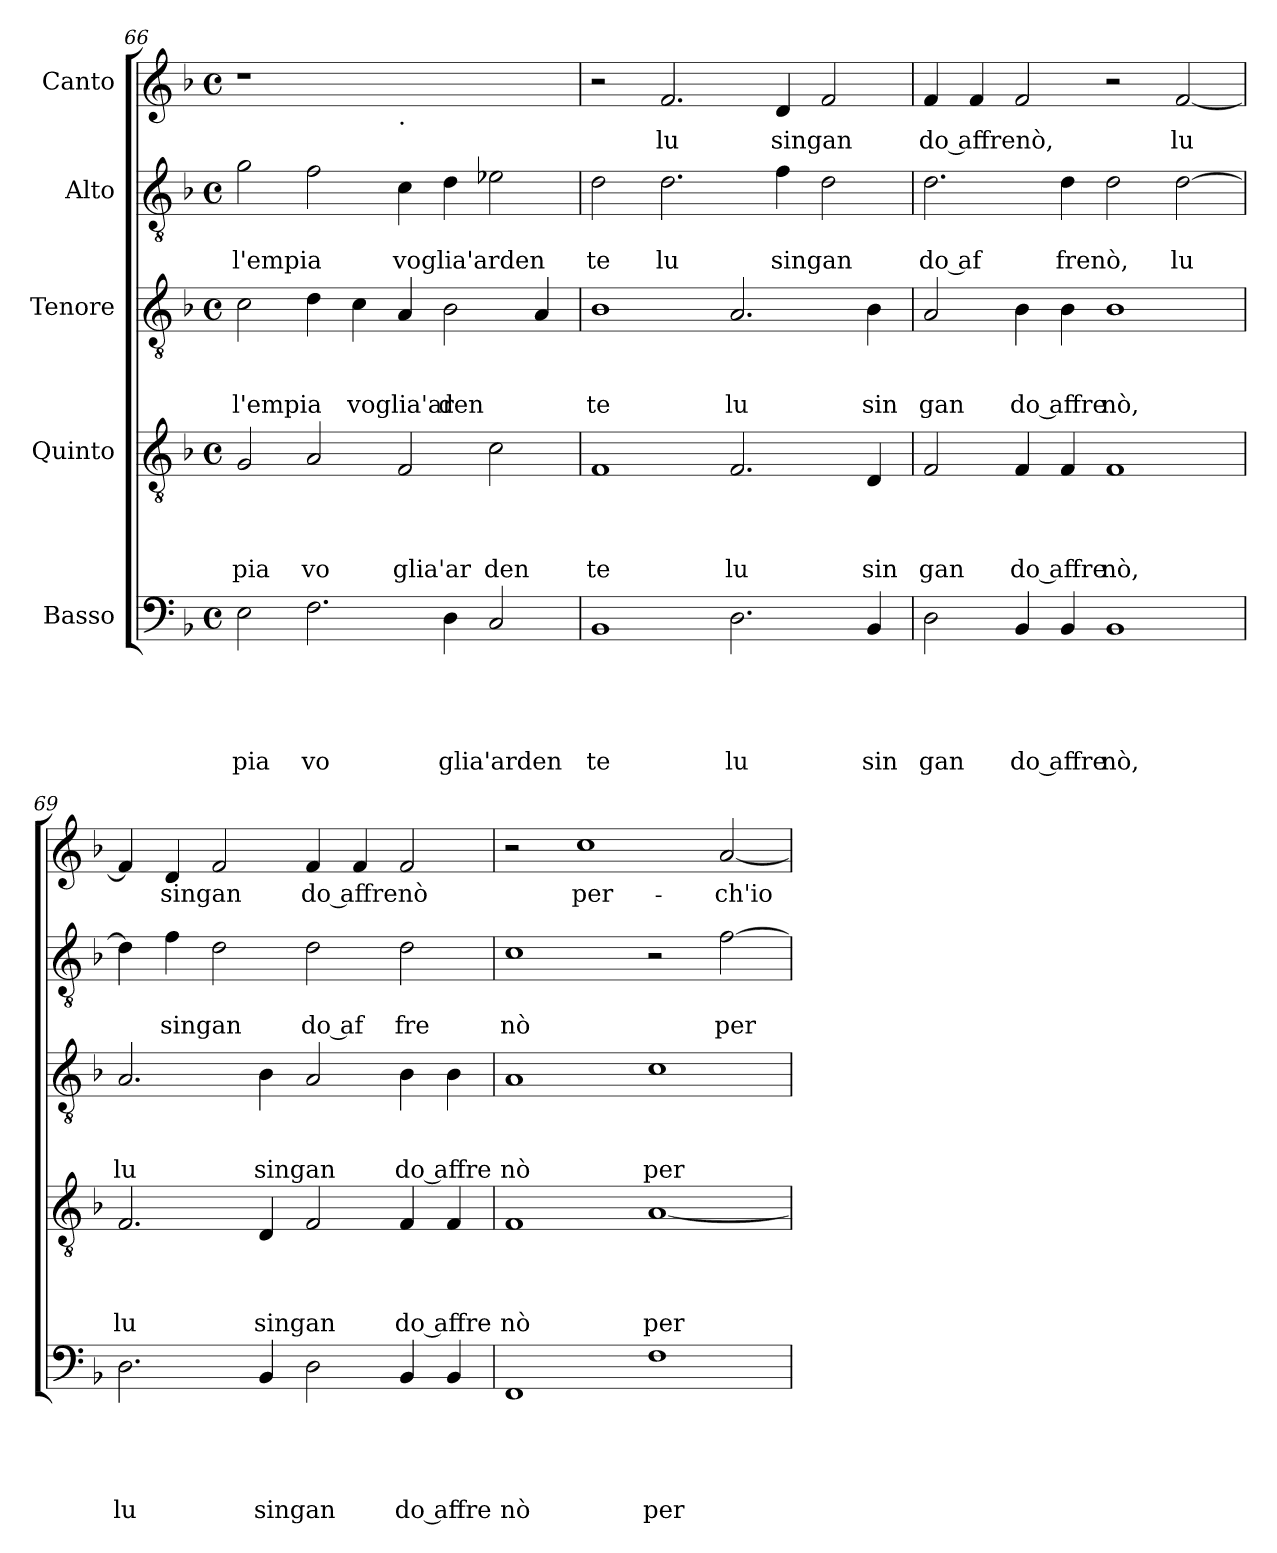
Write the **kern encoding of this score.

**kern	**text	**text	**text	**text	**text	**kern	**text	**text	**text	**text	**kern	**text	**text	**text	**kern	**text	**text	**kern	**text
*part5	*part5	*part5	*part5	*part5	*part5	*part4	*part4	*part4	*part4	*part4	*part3	*part3	*part3	*part3	*part2	*part2	*part2	*part1	*part1
*staff5	*staff5	*staff5	*staff5	*staff5	*staff5	*staff4	*staff4	*staff4	*staff4	*staff4	*staff3	*staff3	*staff3	*staff3	*staff2	*staff2	*staff2	*staff1	*staff1
*I"Basso	*	*	*	*	*	*I"Quinto	*	*	*	*	*I"Tenore	*	*	*	*I"Alto	*	*	*I"Canto	*
*clefF4	*	*	*	*	*	*clefGv2	*	*	*	*	*clefGv2	*	*	*	*clefGv2	*	*	*clefG2	*
*k[b-]	*	*	*	*	*	*k[b-]	*	*	*	*	*k[b-]	*	*	*	*k[b-]	*	*	*k[b-]	*
*F:	*	*	*	*	*	*F:	*	*	*	*	*F:	*	*	*	*F:	*	*	*F:	*
*M4/4	*	*	*	*	*	*M4/4	*	*	*	*	*M4/4	*	*	*	*M4/4	*	*	*M4/4	*
*met(c)	*	*	*	*	*	*met(c)	*	*	*	*	*met(c)	*	*	*	*met(c)	*	*	*met(c)	*
=66	=66	=66	=66	=66	=66	=66	=66	=66	=66	=66	=66	=66	=66	=66	=66	=66	=66	=66	=66
!	!	!	!	!	!LO:LY:b	!	!	!	!	!LO:LY:b	!	!	!	!LO:LY:b	!	!	!LO:LY:b	!	!
2E\	.	.	.	.	pia	2G/	.	.	.	pia	2c\	.	.	l'empia	2g\	.	l'empia	1r	.
!	!	!	!	!	!LO:LY:b	!	!	!	!	!LO:LY:b	!	!	!	!	!	!	!	!	!
2.F\	.	.	.	.	vo	2A/	.	.	.	vo	4d\	.	.	.	2f\	.	.	.	.
!	!	!	!	!	!	!	!	!	!	!	!	!	!	!LO:LY:b	!	!	!	!	!
.	.	.	.	.	.	.	.	.	.	.	4c\	.	.	voglia'ar	.	.	.	.	.
!	!	!	!	!	!	!	!	!	!	!	!	!	!	!	!	!	!	!LO:TX:b:t=.	!
!	!	!	!	!	!	!	!	!	!	!LO:LY:b	!	!	!	!	!	!	!LO:LY:b	!	!
.	.	.	.	.	.	2F/	.	.	.	glia'ar	4A/	.	.	.	4c\	.	voglia'arden	1ryy	.
!	!	!	!	!	!LO:LY:b	!	!	!	!	!	!	!	!	!LO:LY:b	!	!	!	!	!
4D\	.	.	.	.	glia'arden	.	.	.	.	.	2B-\	.	.	den	4d\	.	.	.	.
!	!	!	!	!	!	!	!	!	!	!LO:LY:b	!	!	!	!	!	!	!	!	!
2C/	.	.	.	.	.	2c\	.	.	.	den	.	.	.	.	2e-X\	.	.	.	.
.	.	.	.	.	.	.	.	.	.	.	4A/	.	.	.	.	.	.	.	.
=67	=67	=67	=67	=67	=67	=67	=67	=67	=67	=67	=67	=67	=67	=67	=67	=67	=67	=67	=67
!	!	!	!	!	!LO:LY:b	!	!	!	!	!LO:LY:b	!	!	!	!LO:LY:b	!	!	!LO:LY:b	!	!
1BB-	.	.	.	.	te	1F	.	.	.	te	1B-	.	.	te	2d\	.	te	2r	.
!	!	!	!	!	!	!	!	!	!	!	!	!	!	!	!	!	!LO:LY:b	!	!LO:LY:b
.	.	.	.	.	.	.	.	.	.	.	.	.	.	.	2.d\	.	lu	2.f/	lu
!	!	!	!	!	!LO:LY:b	!	!	!	!	!LO:LY:b	!	!	!	!LO:LY:b	!	!	!	!	!
2.D\	.	.	.	.	lu	2.F/	.	.	.	lu	2.A/	.	.	lu	.	.	.	.	.
!	!	!	!	!	!	!	!	!	!	!	!	!	!	!	!	!	!LO:LY:b	!	!LO:LY:b
.	.	.	.	.	.	.	.	.	.	.	.	.	.	.	4f\	.	singan	4d/	singan
.	.	.	.	.	.	.	.	.	.	.	.	.	.	.	2d\	.	.	2f/	.
!	!	!	!	!	!LO:LY:b	!	!	!	!	!LO:LY:b	!	!	!	!LO:LY:b	!	!	!	!	!
4BB-/	.	.	.	.	sin	4D/	.	.	.	sin	4B-\	.	.	sin	.	.	.	.	.
=68	=68	=68	=68	=68	=68	=68	=68	=68	=68	=68	=68	=68	=68	=68	=68	=68	=68	=68	=68
!	!	!	!	!	!LO:LY:b	!	!	!	!	!LO:LY:b	!	!	!	!LO:LY:b	!	!	!LO:LY:b:rj	!	!LO:LY:b:rj
2D\	.	.	.	.	gan	2F/	.	.	.	gan	2A/	.	.	gan	2.d\	.	do af	4f/	do affrenò,
.	.	.	.	.	.	.	.	.	.	.	.	.	.	.	.	.	.	4f/	.
!	!	!	!	!	!LO:LY:b:rj	!	!	!	!	!LO:LY:b:rj	!	!	!	!LO:LY:b:rj	!	!	!	!	!
4BB-/	.	.	.	.	do affre	4F/	.	.	.	do affre	4B-\	.	.	do affre	.	.	.	2f/	.
!	!	!	!	!	!	!	!	!	!	!	!	!	!	!	!	!	!LO:LY:b	!	!
4BB-/	.	.	.	.	.	4F/	.	.	.	.	4B-\	.	.	.	4d\	.	frenò,	.	.
!	!	!	!	!	!LO:LY:b	!	!	!	!	!LO:LY:b	!	!	!	!LO:LY:b	!	!	!	!	!
1BB-	.	.	.	.	nò,	1F	.	.	.	nò,	1B-	.	.	nò,	2d\	.	.	2r	.
!	!	!	!	!	!	!	!	!	!	!	!	!	!	!	!	!	!LO:LY:b	!	!LO:LY:b
.	.	.	.	.	.	.	.	.	.	.	.	.	.	.	[>2d\	.	lu	[<2f/	lu
=69	=69	=69	=69	=69	=69	=69	=69	=69	=69	=69	=69	=69	=69	=69	=69	=69	=69	=69	=69
!	!	!	!	!	!LO:LY:b	!	!	!	!	!LO:LY:b	!	!	!	!LO:LY:b	!	!	!	!	!
2.D\	.	.	.	.	lu	2.F/	.	.	.	lu	2.A/	.	.	lu	4d\]	.	.	4f/]	.
!	!	!	!	!	!	!	!	!	!	!	!	!	!	!	!	!	!LO:LY:b	!	!LO:LY:b
.	.	.	.	.	.	.	.	.	.	.	.	.	.	.	4f\	.	singan	4d/	singan
.	.	.	.	.	.	.	.	.	.	.	.	.	.	.	2d\	.	.	2f/	.
!	!	!	!	!	!LO:LY:b	!	!	!	!	!LO:LY:b	!	!	!	!LO:LY:b	!	!	!	!	!
4BB-/	.	.	.	.	singan	4D/	.	.	.	singan	4B-\	.	.	singan	.	.	.	.	.
!	!	!	!	!	!	!	!	!	!	!	!	!	!	!	!	!	!LO:LY:b:rj	!	!LO:LY:b:rj
2D\	.	.	.	.	.	2F/	.	.	.	.	2A/	.	.	.	2d\	.	do af	4f/	do affrenò
.	.	.	.	.	.	.	.	.	.	.	.	.	.	.	.	.	.	4f/	.
!	!	!	!	!	!LO:LY:b:rj	!	!	!	!	!LO:LY:b:rj	!	!	!	!LO:LY:b:rj	!	!	!LO:LY:b	!	!
4BB-/	.	.	.	.	do affre	4F/	.	.	.	do affre	4B-\	.	.	do affre	2d\	.	fre	2f/	.
4BB-/	.	.	.	.	.	4F/	.	.	.	.	4B-\	.	.	.	.	.	.	.	.
!!LO:LB:g=z
=70	=70	=70	=70	=70	=70	=70	=70	=70	=70	=70	=70	=70	=70	=70	=70	=70	=70	=70	=70
!	!	!	!	!	!LO:LY:b	!	!	!	!	!LO:LY:b	!	!	!	!LO:LY:b	!	!	!LO:LY:b	!	!
1FF	.	.	.	.	nò	1F	.	.	.	nò	1A	.	.	nò	1c	.	nò	2r	.
!	!	!	!	!	!	!	!	!	!	!	!	!	!	!	!	!	!	!	!LO:LY:b
.	.	.	.	.	.	.	.	.	.	.	.	.	.	.	.	.	.	1cc	per-
!	!	!	!	!	!LO:LY:b	!	!	!	!	!LO:LY:b	!	!	!	!LO:LY:b	!	!	!	!	!
1F	.	.	.	.	per-	[<1A	.	.	.	per-	1c	.	.	per-	2r	.	.	.	.
!	!	!	!	!	!	!	!	!	!	!	!	!	!	!	!	!	!LO:LY:b	!	!LO:LY:b
.	.	.	.	.	.	.	.	.	.	.	.	.	.	.	[>2f\	.	per-	[<2a/	-ch'io
=	=	=	=	=	=	=	=	=	=	=	=	=	=	=	=	=	=	=	=
*-	*-	*-	*-	*-	*-	*-	*-	*-	*-	*-	*-	*-	*-	*-	*-	*-	*-	*-	*-
